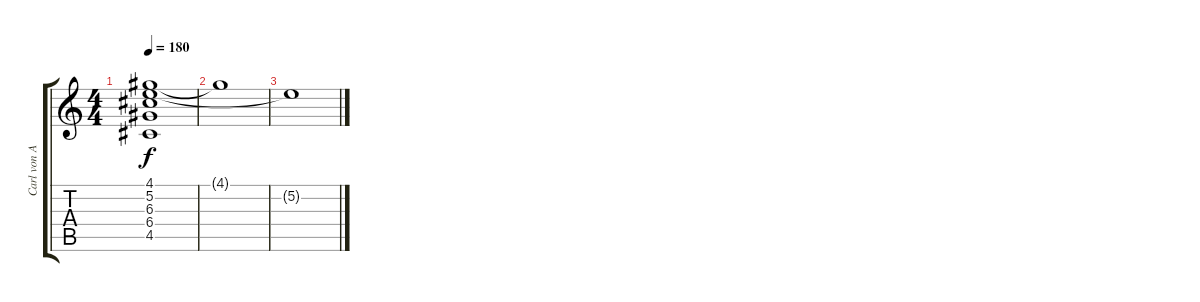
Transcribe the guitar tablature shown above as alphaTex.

\track ("Carl von Arbin - Guitar" "Carl von A") {instrument electricguitarclean}
\staff {score tabs}
\tuning (E4 B3 G3 D3 A2 E2) {hide}
\ts (4 4)
\tempo 180
\clef g2
\ks c
(4.1 5.2 6.3 6.4 4.5).1{dy f} |
4.1{t}.1 |
5.2{t}.1
